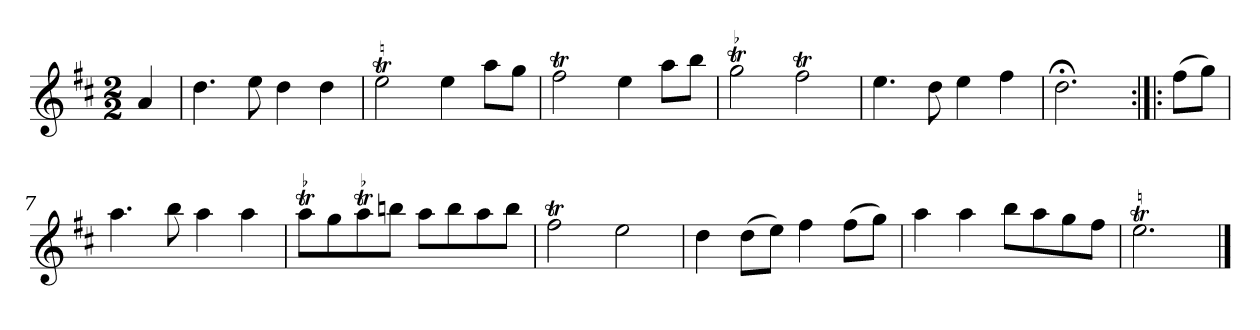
**kern
*part1
*staff1
*clefG2
*k[f#c#]
*D:
*M2/2
*MM120
=
4a
=1
4.dd
8ee
4dd
4dd
=2
2eet
4ee
8aa\L
8gg\J
=3
2ff#t
4ee
8aa\L
8bb\J
=4
!LO:TR:acc=-
2ggt
2ff#t
=5
4.ee
8dd
4ee
4ff#
=6
2.dd;<
=:|!|:
(8ff#\L
8gg\J)
=7
4.aa
8bb
4aa
4aa
=8
!LO:TR:acc=-
8aat\L
8gg\
!LO:TR:acc=-
8aat\
8bbn\J
8aa\L
8bb\
8aa\
8bb\J
=9
2ff#t
2ee
=10
4dd
(8dd\L
8ee\J)
4ff#
(8ff#\L
8gg\J)
=11
4aa
4aa
8bb\L
8aa\
8gg\
8ff#\J
=12
2.eet
==
*-
